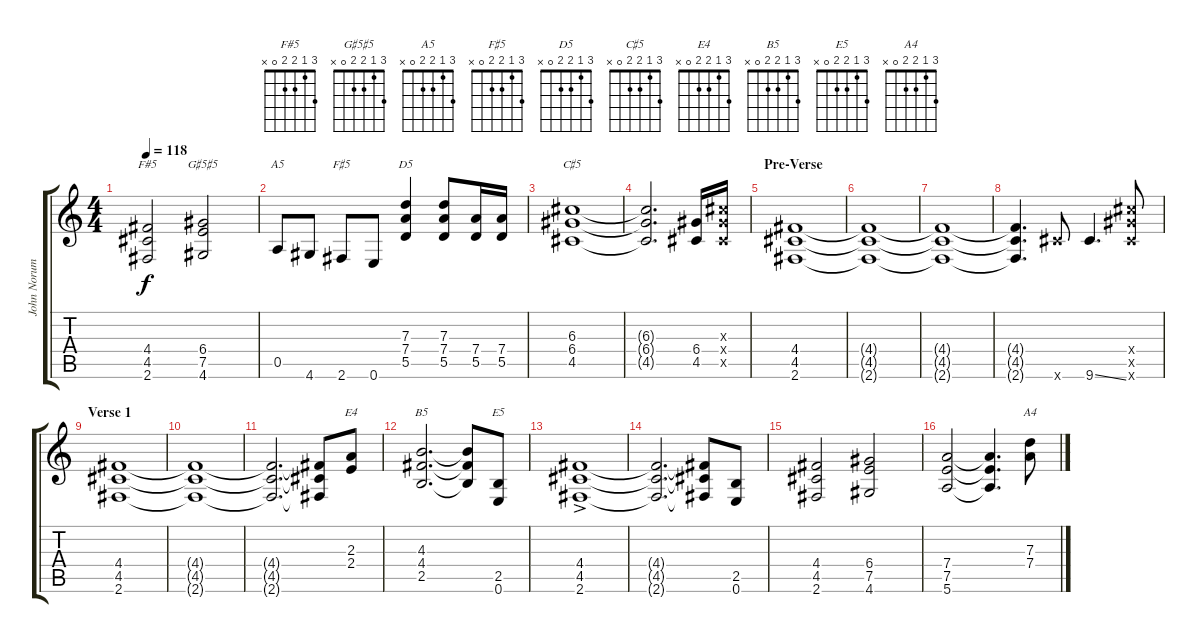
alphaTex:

\track ("John Norum - 1965 Fender Stratocaster |" "John Norum") {instrument distortionguitar}
\staff {score tabs}
\tuning (E4 B3 G3 D3 A2 E2) {hide}
\chord ("F#5" 3 1 2 2 0 x)
\chord ("G♯5♯5" 3 1 2 2 0 x)
\chord ("A5" 3 1 2 2 0 x)
\chord ("F♯5" 3 1 2 2 0 x)
\chord ("D5" 3 1 2 2 0 x)
\chord ("C♯5" 3 1 2 2 0 x)
\chord ("E4" 3 1 2 2 0 x)
\chord ("B5" 3 1 2 2 0 x)
\chord ("E5" 3 1 2 2 0 x)
\chord ("A4" 3 1 2 2 0 x)
\ts (4 4)
\tempo 118
\clef g2
\ks c
(4.4 4.5 2.6).2{ch "F#5" dy f} (6.4 7.5 4.6).2{ch "G♯5♯5"} |
0.5.8{ch "A5"} 4.6.8 2.6.8{ch "F♯5"} 0.6.8 (7.3 7.4 5.5).4{ch "D5"} (7.3 7.4 5.5).8 (7.4 5.5).16 (7.4 5.5).16 |
(6.3 6.4 4.5).1{ch "C♯5"} |
(6.3{t} 6.4{t} 4.5{t}).2{d} (6.4 4.5).16 (6.3{x} 6.4{x} 4.5{x}).16 |
\section ("" "Pre-Verse")
(4.4 4.5 2.6).1 |
(4.4{t} 4.5{t} 2.6{t}).1 |
(4.4{t} 4.5{t} 2.6{t}).1 |
(4.4{t} 4.5{t} 2.6{t}).4{d} 9.6{x}.8 9.6{ss}.4{d} (11.4{x} 11.5{x} 9.6{x}).8 |
\section ("" "Verse 1")
(4.4 4.5 2.6).1 |
(4.4{t} 4.5{t} 2.6{t}).1 |
(4.4{t} 4.5{t} 2.6{t}).2{d} (4.4{t} 4.5{t} 2.6{t}).8 (2.3 2.4).8{ch "E4"} |
(4.3 4.4 2.5).2{d ch "B5"} (4.3{t} 4.4{t} 2.5{t}).8 (2.5 0.6).8{ch "E5"} |
(4.4 4.5 2.6{ac}).1 |
(4.4{t} 4.5{t} 2.6{t}).2{d} (4.4{t} 4.5{t} 2.6{t}).8 (2.5 0.6).8 |
(4.4 4.5 2.6).2 (6.4 7.5 4.6).2 |
(7.4 7.5 5.6).2 (7.4{t} 7.5{t} 5.6{t}).4{d} (7.3 7.4).8{ch "A4"}
